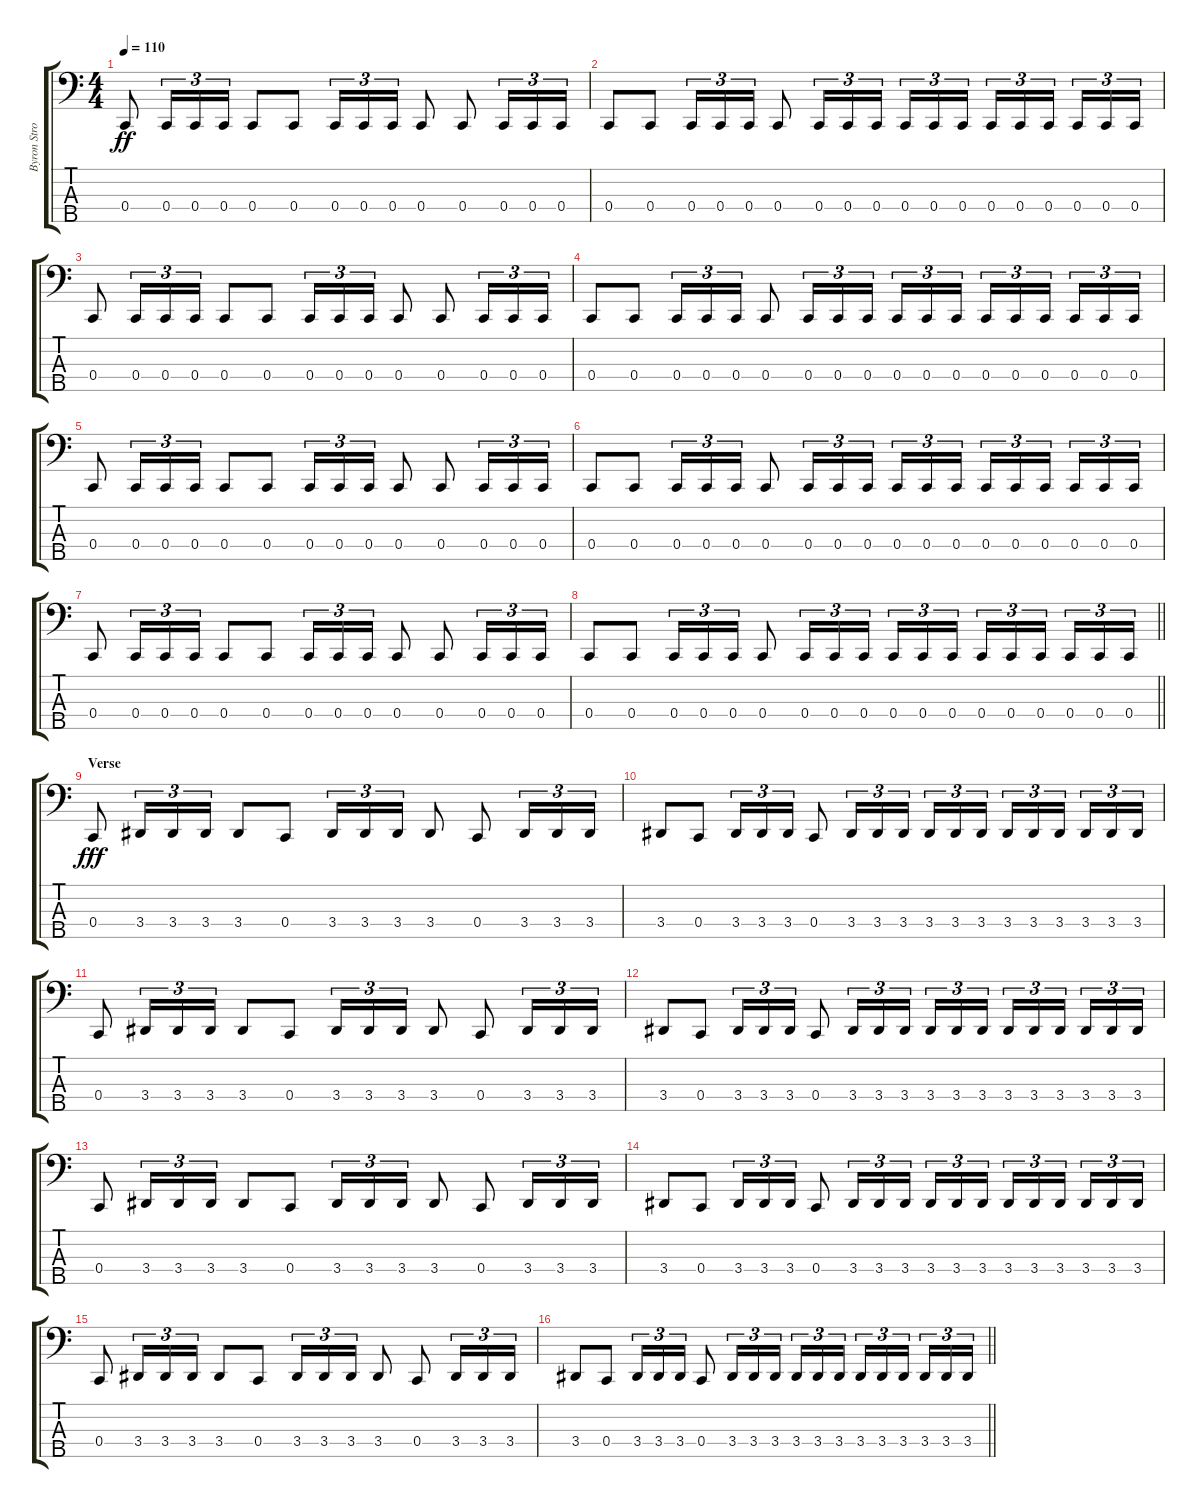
\track ("Byron Stroud" "Byron Stro") {instrument electricbasspick}
\staff {score tabs}
\tuning (Eb2 Bb1 F1 C1 G0) {hide}
\ts (4 4)
\section ("" "")
\tempo 110
\clef f4
\ks c
0.4.8{dy ff} 0.4.16{tu (3 2)} 0.4.16{tu (3 2)} 0.4.16{tu (3 2)} 0.4.8 0.4.8 0.4.16{tu (3 2)} 0.4.16{tu (3 2)} 0.4.16{tu (3 2)} 0.4.8 0.4.8 0.4.16{tu (3 2)} 0.4.16{tu (3 2)} 0.4.16{tu (3 2)} |
0.4.8 0.4.8 0.4.16{tu (3 2)} 0.4.16{tu (3 2)} 0.4.16{tu (3 2)} 0.4.8 0.4.16{tu (3 2)} 0.4.16{tu (3 2)} 0.4.16{tu (3 2) beam splitsecondary} 0.4.16{tu (3 2)} 0.4.16{tu (3 2)} 0.4.16{tu (3 2)} 0.4.16{tu (3 2)} 0.4.16{tu (3 2)} 0.4.16{tu (3 2) beam splitsecondary} 0.4.16{tu (3 2)} 0.4.16{tu (3 2)} 0.4.16{tu (3 2)} |
0.4.8 0.4.16{tu (3 2)} 0.4.16{tu (3 2)} 0.4.16{tu (3 2)} 0.4.8 0.4.8 0.4.16{tu (3 2)} 0.4.16{tu (3 2)} 0.4.16{tu (3 2)} 0.4.8 0.4.8 0.4.16{tu (3 2)} 0.4.16{tu (3 2)} 0.4.16{tu (3 2)} |
0.4.8 0.4.8 0.4.16{tu (3 2)} 0.4.16{tu (3 2)} 0.4.16{tu (3 2)} 0.4.8 0.4.16{tu (3 2)} 0.4.16{tu (3 2)} 0.4.16{tu (3 2) beam splitsecondary} 0.4.16{tu (3 2)} 0.4.16{tu (3 2)} 0.4.16{tu (3 2)} 0.4.16{tu (3 2)} 0.4.16{tu (3 2)} 0.4.16{tu (3 2) beam splitsecondary} 0.4.16{tu (3 2)} 0.4.16{tu (3 2)} 0.4.16{tu (3 2)} |
0.4.8 0.4.16{tu (3 2)} 0.4.16{tu (3 2)} 0.4.16{tu (3 2)} 0.4.8 0.4.8 0.4.16{tu (3 2)} 0.4.16{tu (3 2)} 0.4.16{tu (3 2)} 0.4.8 0.4.8 0.4.16{tu (3 2)} 0.4.16{tu (3 2)} 0.4.16{tu (3 2)} |
0.4.8 0.4.8 0.4.16{tu (3 2)} 0.4.16{tu (3 2)} 0.4.16{tu (3 2)} 0.4.8 0.4.16{tu (3 2)} 0.4.16{tu (3 2)} 0.4.16{tu (3 2) beam splitsecondary} 0.4.16{tu (3 2)} 0.4.16{tu (3 2)} 0.4.16{tu (3 2)} 0.4.16{tu (3 2)} 0.4.16{tu (3 2)} 0.4.16{tu (3 2) beam splitsecondary} 0.4.16{tu (3 2)} 0.4.16{tu (3 2)} 0.4.16{tu (3 2)} |
0.4.8 0.4.16{tu (3 2)} 0.4.16{tu (3 2)} 0.4.16{tu (3 2)} 0.4.8 0.4.8 0.4.16{tu (3 2)} 0.4.16{tu (3 2)} 0.4.16{tu (3 2)} 0.4.8 0.4.8 0.4.16{tu (3 2)} 0.4.16{tu (3 2)} 0.4.16{tu (3 2)} |
\barLineRight lightlight
0.4.8 0.4.8 0.4.16{tu (3 2)} 0.4.16{tu (3 2)} 0.4.16{tu (3 2)} 0.4.8 0.4.16{tu (3 2)} 0.4.16{tu (3 2)} 0.4.16{tu (3 2) beam splitsecondary} 0.4.16{tu (3 2)} 0.4.16{tu (3 2)} 0.4.16{tu (3 2)} 0.4.16{tu (3 2)} 0.4.16{tu (3 2)} 0.4.16{tu (3 2) beam splitsecondary} 0.4.16{tu (3 2)} 0.4.16{tu (3 2)} 0.4.16{tu (3 2)} |
\section ("" "Verse")
0.4.8{dy fff} 3.4.16{tu (3 2)} 3.4.16{tu (3 2)} 3.4.16{tu (3 2)} 3.4.8 0.4.8 3.4.16{tu (3 2)} 3.4.16{tu (3 2)} 3.4.16{tu (3 2)} 3.4.8 0.4.8 3.4.16{tu (3 2)} 3.4.16{tu (3 2)} 3.4.16{tu (3 2)} |
3.4.8 0.4.8 3.4.16{tu (3 2)} 3.4.16{tu (3 2)} 3.4.16{tu (3 2)} 0.4.8 3.4.16{tu (3 2)} 3.4.16{tu (3 2)} 3.4.16{tu (3 2) beam splitsecondary} 3.4.16{tu (3 2)} 3.4.16{tu (3 2)} 3.4.16{tu (3 2)} 3.4.16{tu (3 2)} 3.4.16{tu (3 2)} 3.4.16{tu (3 2) beam splitsecondary} 3.4.16{tu (3 2)} 3.4.16{tu (3 2)} 3.4.16{tu (3 2)} |
0.4.8 3.4.16{tu (3 2)} 3.4.16{tu (3 2)} 3.4.16{tu (3 2)} 3.4.8 0.4.8 3.4.16{tu (3 2)} 3.4.16{tu (3 2)} 3.4.16{tu (3 2)} 3.4.8 0.4.8 3.4.16{tu (3 2)} 3.4.16{tu (3 2)} 3.4.16{tu (3 2)} |
3.4.8 0.4.8 3.4.16{tu (3 2)} 3.4.16{tu (3 2)} 3.4.16{tu (3 2)} 0.4.8 3.4.16{tu (3 2)} 3.4.16{tu (3 2)} 3.4.16{tu (3 2) beam splitsecondary} 3.4.16{tu (3 2)} 3.4.16{tu (3 2)} 3.4.16{tu (3 2)} 3.4.16{tu (3 2)} 3.4.16{tu (3 2)} 3.4.16{tu (3 2) beam splitsecondary} 3.4.16{tu (3 2)} 3.4.16{tu (3 2)} 3.4.16{tu (3 2)} |
0.4.8 3.4.16{tu (3 2)} 3.4.16{tu (3 2)} 3.4.16{tu (3 2)} 3.4.8 0.4.8 3.4.16{tu (3 2)} 3.4.16{tu (3 2)} 3.4.16{tu (3 2)} 3.4.8 0.4.8 3.4.16{tu (3 2)} 3.4.16{tu (3 2)} 3.4.16{tu (3 2)} |
3.4.8 0.4.8 3.4.16{tu (3 2)} 3.4.16{tu (3 2)} 3.4.16{tu (3 2)} 0.4.8 3.4.16{tu (3 2)} 3.4.16{tu (3 2)} 3.4.16{tu (3 2) beam splitsecondary} 3.4.16{tu (3 2)} 3.4.16{tu (3 2)} 3.4.16{tu (3 2)} 3.4.16{tu (3 2)} 3.4.16{tu (3 2)} 3.4.16{tu (3 2) beam splitsecondary} 3.4.16{tu (3 2)} 3.4.16{tu (3 2)} 3.4.16{tu (3 2)} |
0.4.8 3.4.16{tu (3 2)} 3.4.16{tu (3 2)} 3.4.16{tu (3 2)} 3.4.8 0.4.8 3.4.16{tu (3 2)} 3.4.16{tu (3 2)} 3.4.16{tu (3 2)} 3.4.8 0.4.8 3.4.16{tu (3 2)} 3.4.16{tu (3 2)} 3.4.16{tu (3 2)} |
\barLineRight lightlight
3.4.8 0.4.8 3.4.16{tu (3 2)} 3.4.16{tu (3 2)} 3.4.16{tu (3 2)} 0.4.8 3.4.16{tu (3 2)} 3.4.16{tu (3 2)} 3.4.16{tu (3 2) beam splitsecondary} 3.4.16{tu (3 2)} 3.4.16{tu (3 2)} 3.4.16{tu (3 2)} 3.4.16{tu (3 2)} 3.4.16{tu (3 2)} 3.4.16{tu (3 2) beam splitsecondary} 3.4.16{tu (3 2)} 3.4.16{tu (3 2)} 3.4.16{tu (3 2)}
